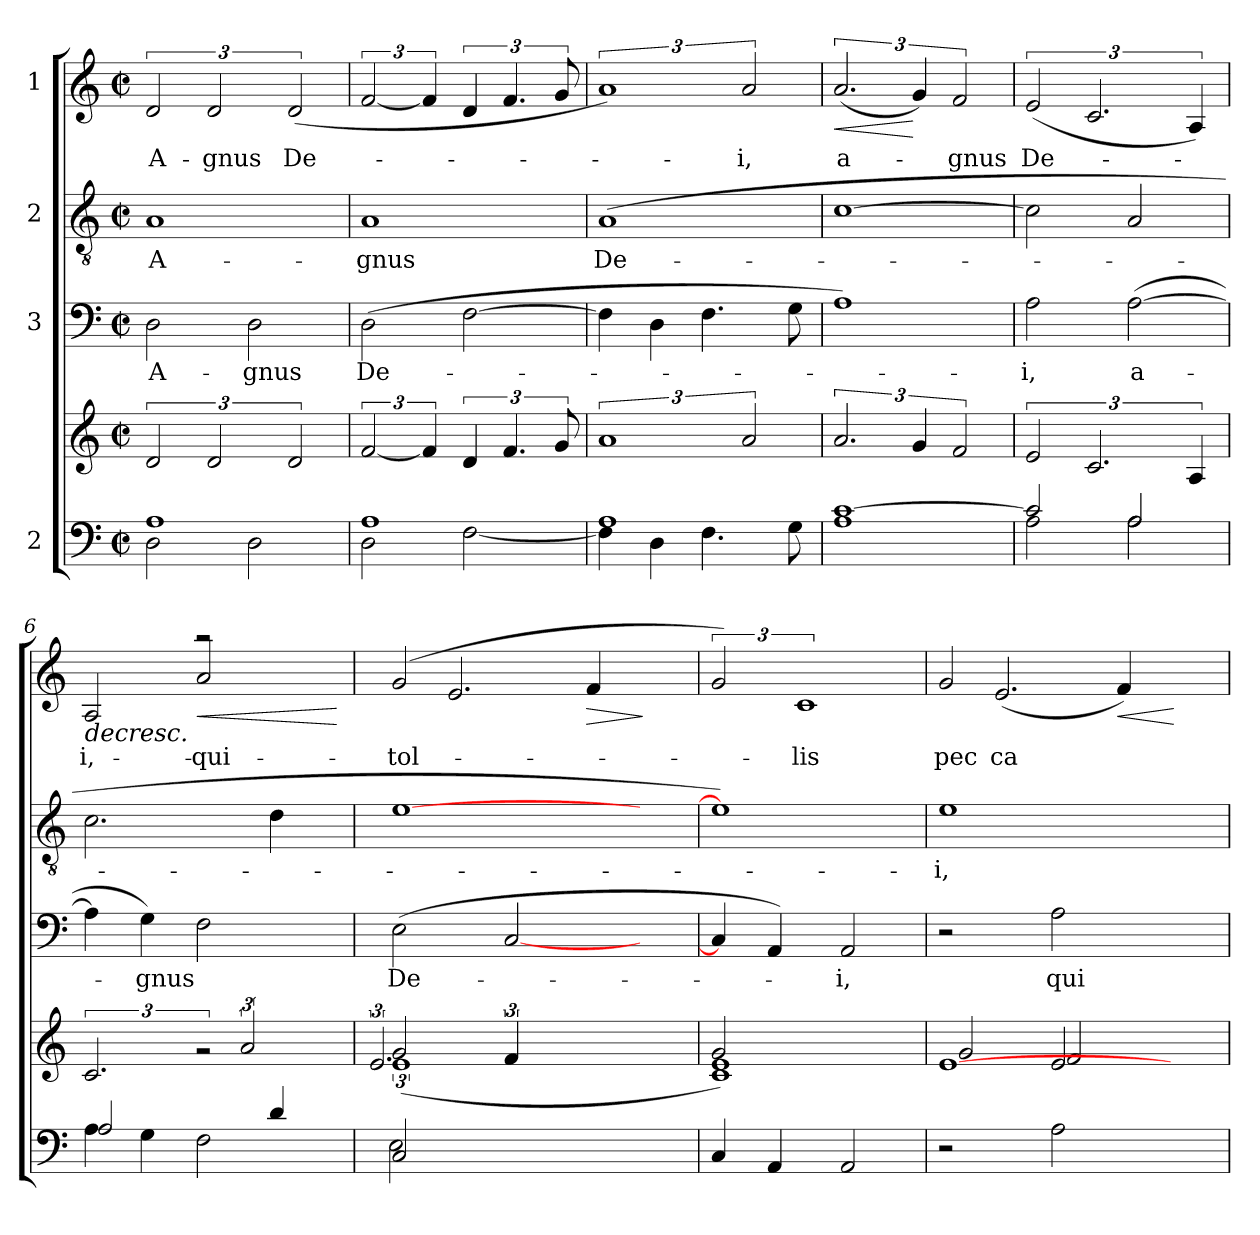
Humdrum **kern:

**kern	**kern	**kern	**text	**kern	**text	**kern	**text	**dynam
*part4	*part4	*part3	*part3	*part2	*part2	*part1	*part1	*part1
*staff5	*staff4	*staff3	*staff3	*staff2	*staff2	*staff1	*staff1	*staff1
*I"2	*	*I"3	*	*I"2	*	*I"1	*	*
*clefF4	*clefG2	*clefF4	*	*clefGv2	*	*clefG2	*	*
*k[]	*k[]	*k[]	*	*k[]	*	*k[]	*	*
*C:	*C:	*C:	*	*C:	*	*C:	*	*
*M2/2	*M2/2	*M2/2	*	*M2/2	*	*M2/2	*	*
*met(c|)	*met(c|)	*met(c|)	*	*met(c|)	*	*met(c|)	*	*
=1	=1	=1	=1	=1	=1	=1	=1	=1
*^	*	*	*	*	*	*	*	*
!	!	!	!	!LO:LY:b	!	!LO:LY:b	!	!LO:LY:b	!
1A	2D\	3d/	2D\	A-	1A	A-	3d/	A-	.
!	!	!	!	!	!	!	!	!LO:LY:b	!
.	.	3d/	.	.	.	.	3d/	-gnus	.
!	!	!	!	!LO:LY:b	!	!	!	!	!
.	2D\	.	2D\	-gnus	.	.	.	.	.
!	!	!	!	!	!	!	!	!LO:LY:b	!
.	.	3d/	.	.	.	.	(<3d/	De-	.
=2	=2	=2	=2	=2	=2	=2	=2	=2	=2
!	!	!	!	!LO:LY:b	!	!LO:LY:b	!	!	!
1A	2D\	[<3f/	(>2D\	De-	1A	-gnus	[<3f/	.	.
.	.	6f/]	.	.	.	.	6f/]	.	.
.	[<2F\	6d/	[>2F\	.	.	.	6d/	.	.
.	.	6.f/	.	.	.	.	6.f/	.	.
.	.	12g/	.	.	.	.	12g/	.	.
=3	=3	=3	=3	=3	=3	=3	=3	=3	=3
!	!	!	!	!	!	!LO:LY:b	!	!	!
1A	4F\]	3%2a	4F\]	.	(>1A	De-	3%2a)	.	.
.	4D\	.	4D\	.	.	.	.	.	.
.	4.F\	.	4.F\	.	.	.	.	.	.
!	!	!	!	!	!	!	!	!LO:LY:b	!
.	.	3a/	.	.	.	.	3a/	-i,	.
.	8G\	.	8G\	.	.	.	.	.	.
=4	=4	=4	=4	=4	=4	=4	=4	=4	=4
!	!	!	!	!	!	!	!	!LO:LY:b	!LO:HP:b
*v	*v	*	*	*	*	*	*	*	*
1A [>1c	3.a/	1A)	.	[>1c	.	(<3.a/	a-	<
.	6g/	.	.	.	.	6g</)	.	[
!	!	!	!	!	!	!	!LO:LY:b	!
.	3f/	.	.	.	.	3f/	-gnus	.
=5	=5	=5	=5	=5	=5	=5	=5	=5
*^	*	*	*	*	*	*	*	*
!	!	!	!	!LO:LY:b	!	!	!	!LO:LY:b	!
2c/]	2A\	3e/	2A\	-i,	2c\]	.	(<3e/	De-	.
.	.	3.c/	.	.	.	.	3.c/	.	.
!	!	!	!	!LO:LY:b	!	!	!	!	!
2A/	2A\	.	(>[>2A\	a-	2A/	.	.	.	.
.	.	6A/	.	.	.	.	6A/)	.	.
=6	=6	=6	=6	=6	=6	=6	=6	=6	=6
*	*^	*^	*	*	*	*	*^	*	*
!	!	!	!	!	!	!	!	!	!	!	!LO:LY:b	!LO:HP:b
*	*	*	*	*	*	*	*	*	*	*^	*	*
4A\	2A/	2.ryy	3.c/	3%2ryy	4A\]	.	2.c\	.	2ryy	2A/	2ryy	-i,	>
!	!	!	!	!	!	!LO:LY:b	!	!	!	!	!	!	!
4G\	.	.	.	.	4G\)	-gnus	.	.	.	.	.	.	.
!	!	!	!	!	!	!	!	!	!	!	!	!LO:LY:b	!LO:HP:b
2F\	2ryy	.	3rg	.	2F\	.	.	.	2raa	4.ryy	2a/	qui	<
.	.	.	.	3a/	.	.	.	.	.	.	.	.	.
.	.	4d/	.	.	.	.	4d\	.	.	.	.	.	.
.	.	.	6ryy	.	.	.	.	.	.	.	.	.	.
.	.	.	.	.	.	.	.	.	.	8ryy	.	.	.
*v	*v	*v	*	*	*	*	*	*	*v	*v	*v	*	*
*	*v	*v	*	*	*	*	*	*	*
.	.	.	.	.	.	.	.	[ ]
=7	=7	=7	=7	=7	=7	=7	=7	=7
*^	*^	*	*	*	*	*	*	*
*	*	*	*^	*	*	*	*	*	*	*
!	!	!	!	!	!	!LO:LY:b	!	!	!	!LO:LY:b	!
*	*	*	*	*	*	*	*	*	*^	*	*
*	*	*	*	*	*	*	*	*	*	*^	*	*
2C/	2E\	2g/	(<3%2e	3.e/	(>2E\	De-	[>1e	.	(<2g/	4ryy	2.ryy	tol-	.
.	.	.	.	.	.	.	.	.	.	2.e>/	.	.	.
2.ryy	2.ryy	6f/	.	12%7ryy	[<2C/	.	.	.	48ryy	.	.	.	.
.	.	.	.	.	.	.	.	.	48%35ryy	.	.	.	.
.	.	12%7ryy	12%7ryy	.	.	.	.	.	.	.	.	.	.
!	!	!	!	!	!	!	!	!	!	!	!	!	!LO:HP:b
.	.	.	.	.	.	.	.	.	.	.	4f/	.	>
.	.	.	.	.	4ryy	.	4ryy	.	.	4ryy	4ryy	.	]
.	.	.	.	6ryy	.	.	.	.	.	.	.	.	.
*v	*v	*	*	*	*	*	*	*	*v	*v	*v	*	*
*	*	*v	*v	*	*	*	*	*	*	*
=8	=8	=8	=8	=8	=8	=8	=8	=8	=8
4C/	2g>/	1c 1e)	4C/]	.	1e])	.	3g/)	.	.
4AA/	.	.	4AA/)	.	.	.	.	.	.
!	!	!	!	!	!	!	!	!LO:LY:b	!
.	.	.	.	.	.	.	3%2c	-lis	.
!	!	!	!	!LO:LY:b	!	!	!	!	!
2AA/	2ryy	.	2AA/	-i,	.	.	.	.	.
=9	=9	=9	=9	=9	=9	=9	=9	=9	=9
*	*	*^	*	*	*	*	*	*	*
!	!	!	!	!	!	!	!LO:LY:b	!	!LO:LY:b	!
*	*	*	*	*	*	*	*	*^	*	*
*	*	*	*	*	*	*	*	*	*^	*	*
2r	[<1e	2g/	2ryy	2r	.	1e	-i,	2g/	4ryy	2.ryy	pec-	.
!	!	!	!	!	!	!	!	!	!	!	!LO:LY:b:rj	!
.	.	.	.	.	.	.	.	.	(<2.e>/	.	-ca-	.
!	!	!	!	!	!LO:LY:b	!	!	!	!	!	!	!
2A\	.	2e>/	2f/	2A\	qui	.	.	48ryy	.	.	.	.
.	.	.	.	.	.	.	.	48%35ryy	.	.	.	.
!	!	!	!	!	!	!	!	!	!	!	!	!LO:HP:b
.	.	.	.	.	.	.	.	.	.	4f/)	.	<
4ryy	4ryy	4ryy	4ryy	4ryy	.	4ryy	.	.	4ryy	4ryy	.	[
*	*v	*v	*v	*	*	*	*	*v	*v	*v	*	*
=	=	=	=	=	=	=	=	=
*-	*-	*-	*-	*-	*-	*-	*-	*-
